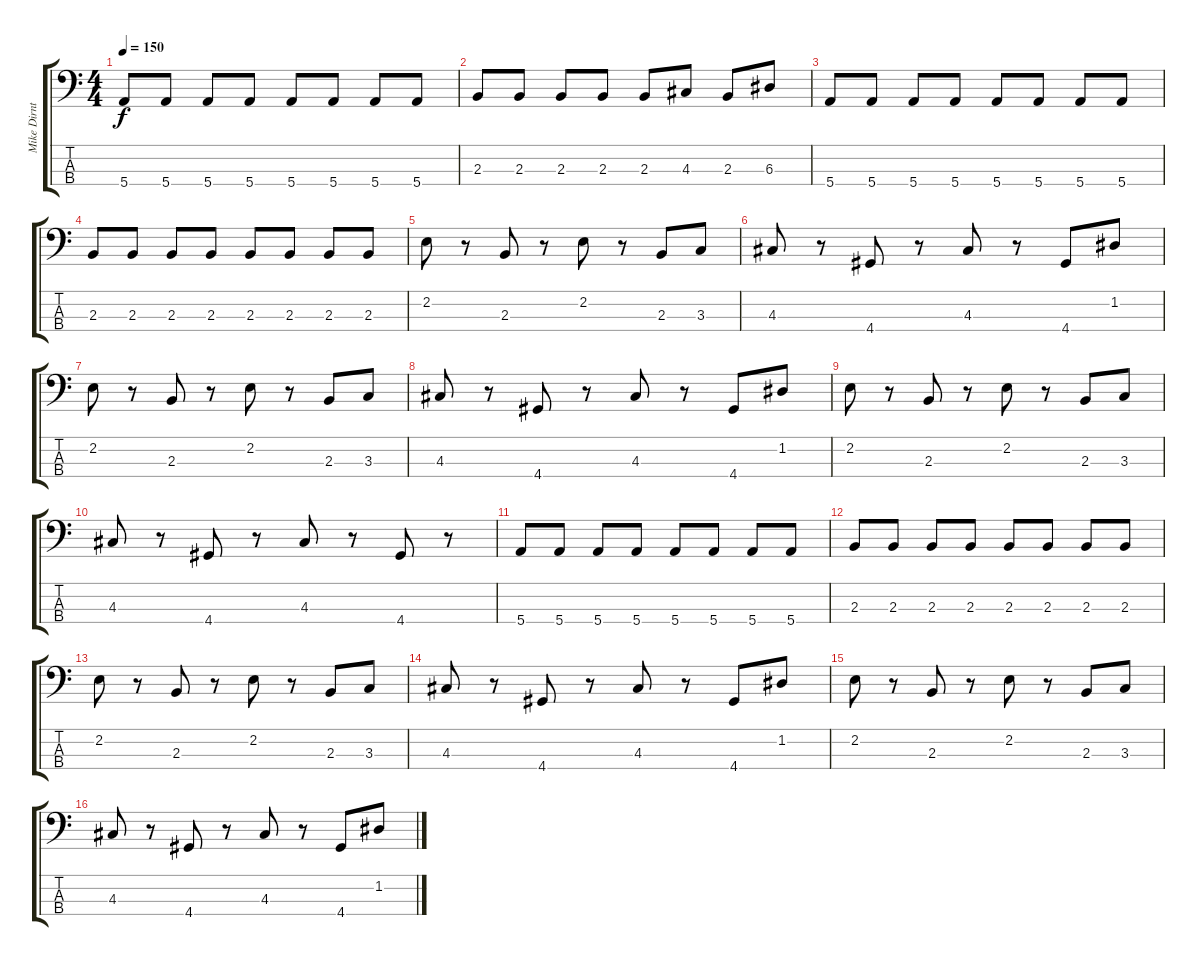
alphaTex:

\track ("Mike Dirnt" "Mike Dirnt") {instrument electricbasspick}
\staff {score tabs}
\tuning (G2 D2 A1 E1) {hide}
\ts (4 4)
\tempo 150
\clef f4
\ks c
5.4.8{dy f} 5.4.8 5.4.8 5.4.8 5.4.8 5.4.8 5.4.8 5.4.8 |
2.3.8 2.3.8 2.3.8 2.3.8 2.3.8 4.3.8 2.3.8 6.3.8 |
5.4.8 5.4.8 5.4.8 5.4.8 5.4.8 5.4.8 5.4.8 5.4.8 |
2.3.8 2.3.8 2.3.8 2.3.8 2.3.8 2.3.8 2.3.8 2.3.8 |
2.2.8 r.8 2.3.8 r.8 2.2.8 r.8 2.3.8 3.3.8 |
4.3.8 r.8 4.4.8 r.8 4.3.8 r.8 4.4.8 1.2.8 |
2.2.8 r.8 2.3.8 r.8 2.2.8 r.8 2.3.8 3.3.8 |
4.3.8 r.8 4.4.8 r.8 4.3.8 r.8 4.4.8 1.2.8 |
2.2.8 r.8 2.3.8 r.8 2.2.8 r.8 2.3.8 3.3.8 |
4.3.8 r.8 4.4.8 r.8 4.3.8 r.8 4.4.8 r.8 |
5.4.8 5.4.8 5.4.8 5.4.8 5.4.8 5.4.8 5.4.8 5.4.8 |
2.3.8 2.3.8 2.3.8 2.3.8 2.3.8 2.3.8 2.3.8 2.3.8 |
2.2.8 r.8 2.3.8 r.8 2.2.8 r.8 2.3.8 3.3.8 |
4.3.8 r.8 4.4.8 r.8 4.3.8 r.8 4.4.8 1.2.8 |
2.2.8 r.8 2.3.8 r.8 2.2.8 r.8 2.3.8 3.3.8 |
4.3.8 r.8 4.4.8 r.8 4.3.8 r.8 4.4.8 1.2.8
